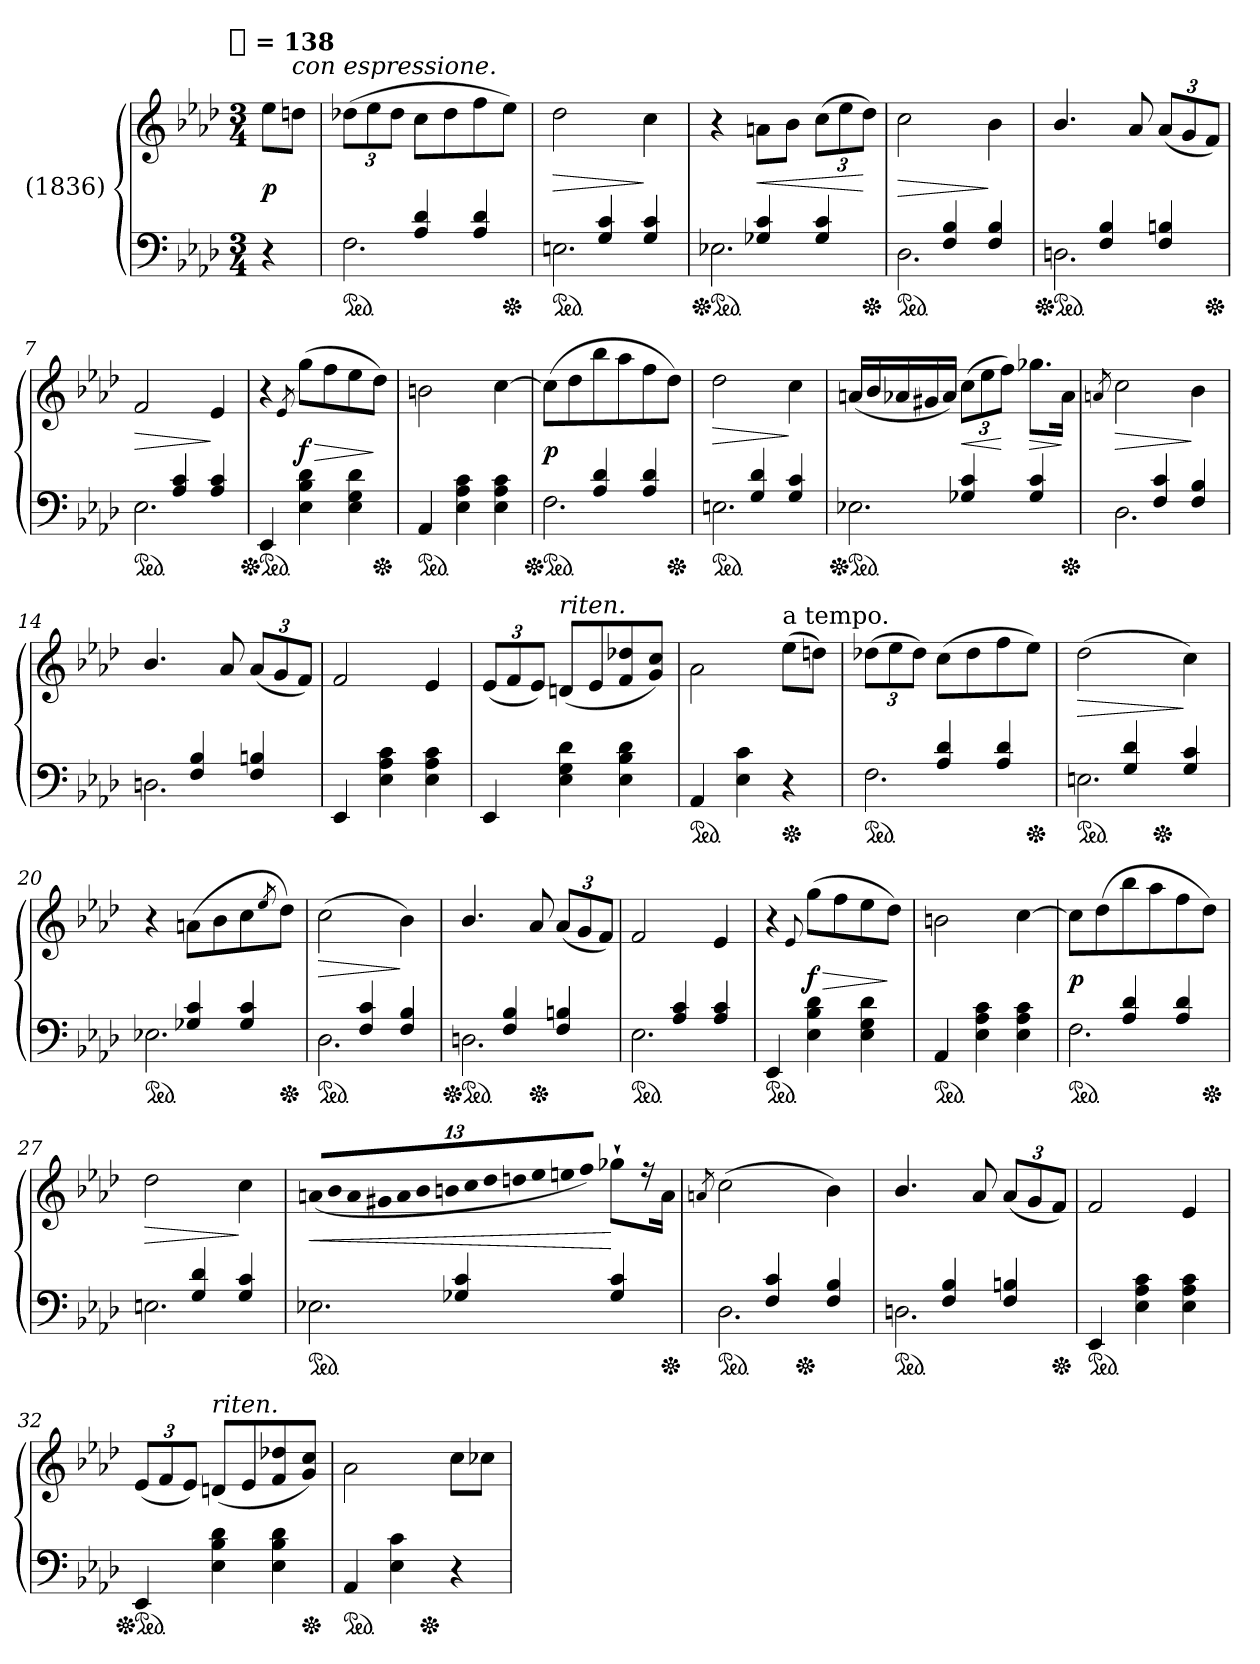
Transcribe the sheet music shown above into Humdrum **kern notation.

**kern	**kern	**dynam
*part1	*part1	*part1
*staff2	*staff1	*staff1/2
*I"(1836)	*	*
*clefF4	*clefG2	*
*k[b-e-a-d-]	*k[b-e-a-d-]	*
!!LO:TX:omd:t=[quarter] = 138
*M3/4	*M3/4	*
*MM138	*MM138	*
=	=	=
4r	8ee-L	p
!	!LO:TX:a:i:t=con espressione.	!
.	8ddnJ	.
=2	=2	=2
*^	*	*
*ped	*	*	*
4reyy	2.F	(>12dd-XL	.
.	.	12ee-	.
.	.	12dd-J	.
4A- 4d-	.	8ccL	.
.	.	8dd-	.
4A- 4d-	.	8ff	.
*Xped	*	*	*
.	.	8ee-J)	.
=3	=3	=3	=3
*ped	*	*	*
4rcyy	2.En	2dd-	>
4G 4c	.	.	.
4G 4c	.	4cc	]
=4	=4	=4	=4
*Xped	*	*	*
*ped	*	*	*
4reyy	2.E-X	4r	.
4G-X 4c	.	8an\L	<
.	.	8b-J	.
4G- 4c	.	(>12ccL	.
.	.	12ee-	.
*Xped	*	*	*
.	.	12dd-J)	[
=5	=5	=5	=5
*ped	*	*	*
4reyy	2.D-	2cc	>
4F 4B-	.	.	.
4F 4B-	.	4b-	]
=6	=6	=6	=6
*Xped	*	*	*
*ped	*	*	*
4reyy	2.Dn	4.b-/	.
4F 4B-	.	.	.
.	.	8a-	.
4F 4Bn	.	(<12a-L	.
.	.	12g	.
*Xped	*	*	*
.	.	12fJ)	.
=7	=7	=7	=7
*ped	*	*	*
4rcyy	2.E-	2f	>
4A- 4c	.	.	.
4A- 4c	.	4e-	]
*v	*v	*	*
=8	=8	=8
*Xped	*	*
*ped	*	*
4EE-	4r	.
.	8qe-/	.
4E- 4B- 4d-	(>8ggL	> f
.	8ff	.
4E- 4G 4d-	8ee-	.
*Xped	*	*
.	8dd-J)	]
=9	=9	=9
*ped	*	*
4AA-	2bn	.
4E- 4A- 4c	.	.
4E- 4A- 4c	[4cc	.
=10	=10	=10
*^	*	*
*Xped	*	*	*
*ped	*	*	*
4reyy	2.F	(>8ccL]	p
.	.	8dd-	.
4A- 4d-	.	8bb-	.
.	.	8aa-	.
4A- 4d-	.	8ff	.
*Xped	*	*	*
.	.	8dd-J)	.
=11	=11	=11	=11
*ped	*	*	*
4reyy	2.En	2dd-	>
4G 4d-	.	.	.
4G 4c	.	4cc	]
=12	=12	=12	=12
*	*	*Xtuplet	*
*Xped	*	*	*
*ped	*	*	*
4reyy	2.E-X	(<20anLL	.
.	.	20b-	.
.	.	20a-X	.
.	.	20g#X	.
.	.	20a-JJ)	.
*	*	*tuplet	*
4G-X 4c	.	(>12ccL	<
.	.	12ee-	.
.	.	12ffJ)	[
4G- 4c	.	8.gg-XL	>
*Xped	*	*	*
.	.	16a-Jk	]
=13	=13	=13	=13
.	.	8qan/	.
4reyy	2.D-	2cc	>
4F 4c	.	.	.
4F 4B-	.	4b-	]
=14	=14	=14	=14
4reyy	2.Dn	4.b-/	.
4F 4B-	.	.	.
.	.	8a-	.
4F 4Bn	.	(<12a-L	.
.	.	12g	.
.	.	12fJ)	.
*v	*v	*	*
=15	=15	=15
4EE-	2f	.
4E- 4A- 4c	.	.
4E- 4A- 4c	4e-	.
=16	=16	=16
4EE-	(<12e-L	.
.	12f	.
.	12e-J)	.
!	!LO:TX:a:i:t=riten.	!
4E- 4G 4d-	(<8dnL	.
.	8e-	.
4E- 4B- 4d-	8f 8dd-X	.
.	8g 8ccJ)	.
=17	=17	=17
*ped	*	*
4AA-	2a-\	.
4E- 4c	.	.
!	!LO:TX:a:t=a tempo.	!
*Xped	*	*
4r	(>8ee-L	.
.	8ddnJ)	.
=18	=18	=18
*^	*	*
*ped	*	*	*
4reyy	2.F	(>12dd-XL	.
.	.	12ee-	.
.	.	12dd-J)	.
4A- 4d-	.	(>8ccL	.
.	.	8dd-	.
4A- 4d-	.	8ff	.
*Xped	*	*	*
.	.	8ee-J)	.
=19	=19	=19	=19
*ped	*	*	*
*	*	*^	*
4rcyy	2.En	(>2dd-	4.ryy	>
4G 4d-	.	.	.	.
*Xped	*	*	*	*
.	.	.	4.ryy	.
4G 4c	.	4cc)	.	]
*	*	*v	*v	*
=20	=20	=20	=20
*ped	*	*	*
4reyy	2.E-X	4r	.
4G-X 4c	.	(>8anL	.
.	.	8b-	.
4G- 4c	.	8cc	.
.	.	8qee-/	.
*Xped	*	*	*
.	.	8dd-J)	.
=21	=21	=21	=21
*ped	*	*	*
4rcyy	2.D-	(>2cc	>
4F 4c	.	.	.
4F 4B-	.	4b-)	]
=22	=22	=22	=22
*Xped	*	*	*
*ped	*	*	*
4reyy	2.Dn	4.b-/	.
4F 4B-	.	.	.
*Xped	*	*	*
.	.	8a-	.
4F 4Bn	.	(<12a-L	.
.	.	12g	.
.	.	12fJ)	.
=23	=23	=23	=23
*ped	*	*	*
4reyy	2.E-	2f	.
4A- 4c	.	.	.
4A- 4c	.	4e-	.
*v	*v	*	*
=24	=24	=24
*ped	*	*
4EE-	4r	.
.	8qqe-/	.
4E- 4B- 4d-	(>8ggL	> f
.	8ff	.
4E- 4G 4d-	8ee-	.
.	8dd-J)	]
=25	=25	=25
*ped	*	*
4AA-	2bn	.
4E- 4A- 4c	.	.
4E- 4A- 4c	[4cc	.
=26	=26	=26
*^	*	*
*ped	*	*	*
4rgyy	2.F	8ccL]	p
.	.	(>8dd-	.
4A- 4d-	.	8bb-	.
.	.	8aa-	.
4A- 4d-	.	8ff	.
*Xped	*	*	*
.	.	8dd-J)	.
=27	=27	=27	=27
4reyy	2.En	2dd-	>
4G 4d-	.	.	.
4G 4c	.	4cc	]
=28	=28	=28	=28
!	!	!LO:N:vis=8	!
*ped	*	*	*
4reyy	2.E-X	(<26an!/L	<
!	!	!LO:N:vis=8	!
.	.	26b-!	.
!	!	!LO:N:vis=8	!
.	.	26a!	.
!	!	!LO:N:vis=8	!
.	.	26g#X!	.
!	!	!LO:N:vis=8	!
.	.	26a!	.
!	!	!LO:N:vis=8	!
.	.	26b-!	.
!	!	!LO:N:vis=8	!
.	.	26bn!	.
4G-X 4c	.	.	.
!	!	!LO:N:vis=8	!
.	.	26cc!	.
!	!	!LO:N:vis=8	!
.	.	26dd-!	.
!	!	!LO:N:vis=8	!
.	.	26ddn!	.
!	!	!LO:N:vis=8	!
.	.	26ee-!	.
!	!	!LO:N:vis=8	!
.	.	26een!	.
!	!	!LO:N:vis=8	!
.	.	26ff!J)	.
4G- 4c	.	8gg-X`>L	[
.	.	16rff	.
*Xped	*	*	*
.	.	16aJk	.
=29	=29	=29	=29
.	.	8qan/	.
*ped	*	*	*
*	*	*^	*
4reyy	2.D-	(>2cc	4.ryy	.
4F 4c	.	.	.	.
*Xped	*	*	*	*
.	.	.	4.ryy	.
4F 4B-	.	4b-)	.	.
*	*	*v	*v	*
=30	=30	=30	=30
*ped	*	*	*
4reyy	2.Dn	4.b-/	.
4F 4B-	.	.	.
.	.	8a-	.
4F 4Bn	.	(<12a-L	.
.	.	12g	.
*Xped	*	*	*
.	.	12fJ)	.
*v	*v	*	*
=31	=31	=31
*ped	*	*
4EE-	2f	.
4E- 4A- 4c	.	.
4E- 4A- 4c	4e-	.
=32	=32	=32
*Xped	*	*
*ped	*	*
4EE-	(<12e-L	.
.	12f	.
.	12e-J)	.
!	!LO:TX:a:i:t=riten.	!
4E- 4B- 4d-	(<8dnL	.
.	8e-	.
4E- 4B- 4d-	8f 8dd-X	.
*Xped	*	*
.	8g 8ccJ)	.
=33	=33	=33
*ped	*	*
*	*^	*
4AA-	2a-\	4.ryy	.
4E- 4c	.	.	.
*Xped	*	*	*
.	.	4.ryy	.
4r	8ccL	.	.
.	8cc-XJ	.	.
*	*v	*v	*
=	=	=
*-	*-	*-
